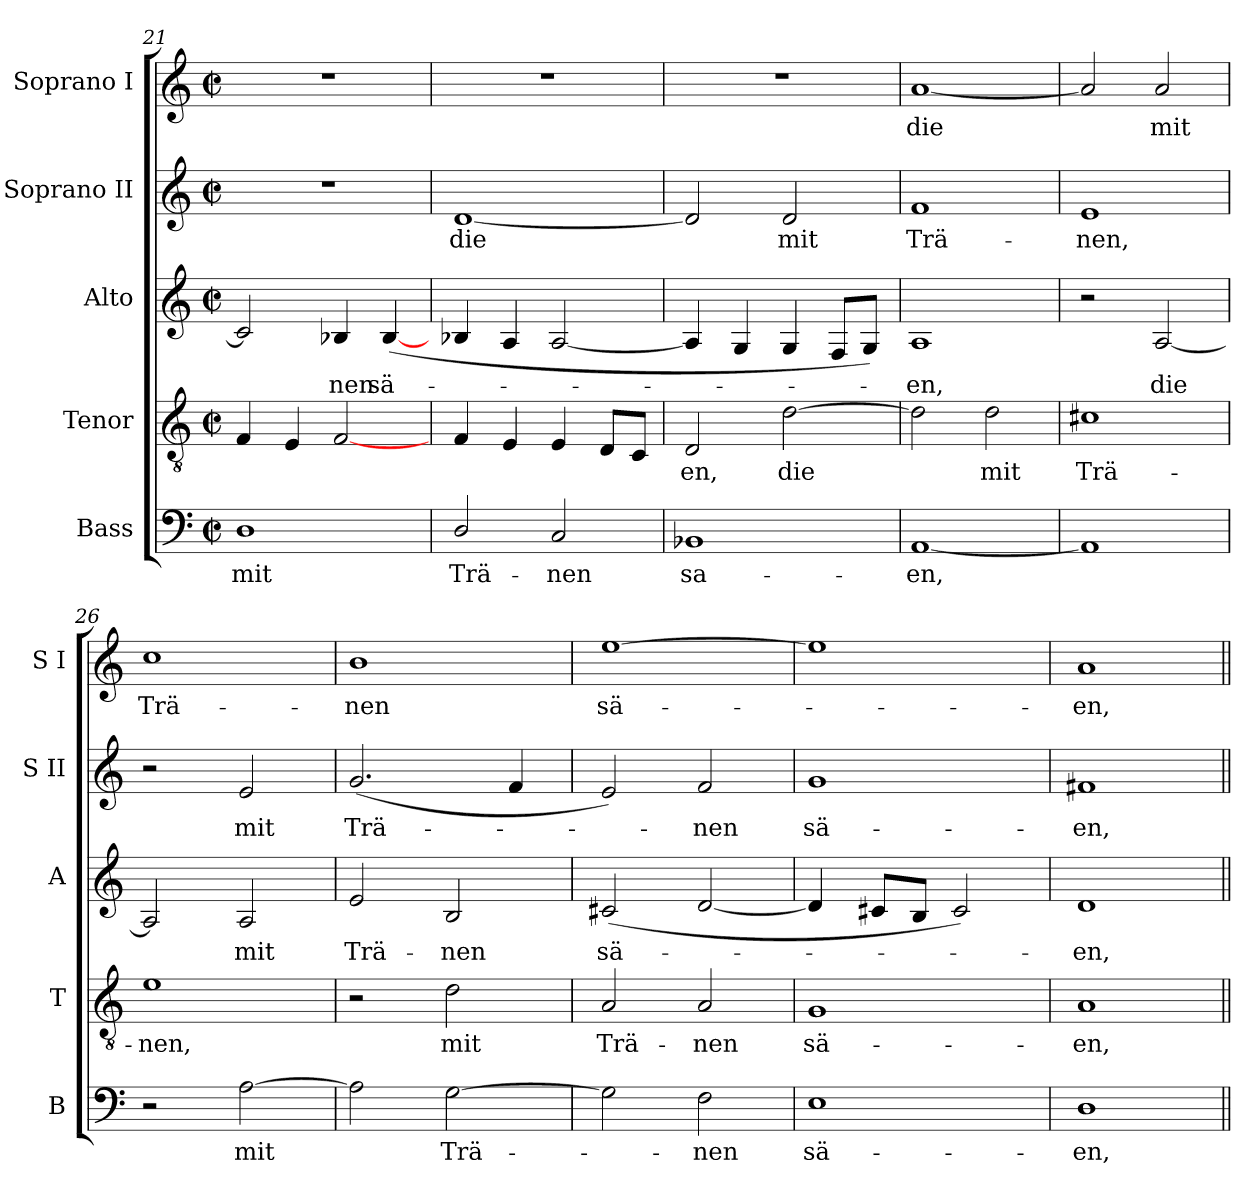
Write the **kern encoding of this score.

**kern	**text	**kern	**text	**kern	**text	**kern	**text	**kern	**text
*part5	*part5	*part4	*part4	*part3	*part3	*part2	*part2	*part1	*part1
*staff5	*staff5	*staff4	*staff4	*staff3	*staff3	*staff2	*staff2	*staff1	*staff1
*I"Bass	*	*I"Tenor	*	*I"Alto	*	*I"Soprano II	*	*I"Soprano I	*
*I'B	*	*I'T	*	*I'A	*	*I'S II	*	*I'S I	*
!!LO:LB:g=z
*clefF4	*	*clefGv2	*	*clefG2	*	*clefG2	*	*clefG2	*
*k[]	*	*k[]	*	*k[]	*	*k[]	*	*k[]	*
*C:	*	*C:	*	*C:	*	*C:	*	*C:	*
*M2/2	*	*M2/2	*	*M2/2	*	*M2/2	*	*M2/2	*
*met(c|)	*	*met(c|)	*	*met(c|)	*	*met(c|)	*	*met(c|)	*
=21	=21	=21	=21	=21	=21	=21	=21	=21	=21
!	!LO:LY:b	!	!	!	!	!	!	!	!
1D	mit	4F	.	2c]	.	1r	.	1r	.
.	.	4E	.	.	.	.	.	.	.
!	!	!	!	!	!LO:LY:b	!	!	!	!
.	.	[2F	.	4B-X	nen	.	.	.	.
!	!	!	!	!	!LO:LY:b	!	!	!	!
.	.	.	.	(<[4B-	sä-	.	.	.	.
=22	=22	=22	=22	=22	=22	=22	=22	=22	=22
!	!LO:LY:b	!	!	!	!	!	!LO:LY:b	!	!
2D/	Trä-	4F	.	4B-X	.	[1d	die	1r	.
.	.	4E	.	4A	.	.	.	.	.
!	!LO:LY:b	!	!	!	!	!	!	!	!
2C	-nen	4E	.	[2A	.	.	.	.	.
.	.	8DL	.	.	.	.	.	.	.
.	.	8CJ	.	.	.	.	.	.	.
=23	=23	=23	=23	=23	=23	=23	=23	=23	=23
!	!LO:LY:b	!	!LO:LY:b	!	!	!	!	!	!
1BB-X	sa-	2D	en,	4A]	.	2d]	.	1r	.
.	.	.	.	4G	.	.	.	.	.
!	!	!	!LO:LY:b	!	!	!	!LO:LY:b	!	!
.	.	[2d	die	4G	.	2d	mit	.	.
.	.	.	.	8FL	.	.	.	.	.
.	.	.	.	8GJ)	.	.	.	.	.
=24	=24	=24	=24	=24	=24	=24	=24	=24	=24
!	!LO:LY:b	!	!	!	!LO:LY:b	!	!LO:LY:b	!	!LO:LY:b
[1AA	-en,	2d]	.	1A	en,	1f	Trä-	[1a	die
!	!	!	!LO:LY:b	!	!	!	!	!	!
.	.	2d	mit	.	.	.	.	.	.
=25	=25	=25	=25	=25	=25	=25	=25	=25	=25
!	!	!	!LO:LY:b	!	!	!	!LO:LY:b	!	!
1AA]	.	1c#X	Trä-	2r	.	1e	-nen,	2a]	.
!	!	!	!	!	!LO:LY:b	!	!	!	!LO:LY:b
.	.	.	.	[2A	die	.	.	2a	mit
=26	=26	=26	=26	=26	=26	=26	=26	=26	=26
!	!	!	!LO:LY:b	!	!	!	!	!	!LO:LY:b
2r	.	1e	-nen,	2A]	.	2r	.	1cc	Trä-
!	!LO:LY:b	!	!	!	!LO:LY:b	!	!LO:LY:b	!	!
[2A	mit	.	.	2A	mit	2e	mit	.	.
=27	=27	=27	=27	=27	=27	=27	=27	=27	=27
!	!	!	!	!	!LO:LY:b	!	!LO:LY:b	!	!LO:LY:b
2A]	.	2r	.	2e	Trä-	(<2.g	Trä-	1b	-nen
!	!LO:LY:b	!	!LO:LY:b	!	!LO:LY:b	!	!	!	!
[2G	Trä-	2d	mit	2B	-nen	.	.	.	.
.	.	.	.	.	.	4f	.	.	.
=28	=28	=28	=28	=28	=28	=28	=28	=28	=28
!	!	!	!LO:LY:b	!	!LO:LY:b	!	!	!	!LO:LY:b
2G]	.	2A	Trä-	(<2c#X	sä-	2e)	.	[1ee	sä-
!	!LO:LY:b	!	!LO:LY:b	!	!	!	!LO:LY:b	!	!
2F	nen	2A	-nen	[2d	.	2f	nen	.	.
=29	=29	=29	=29	=29	=29	=29	=29	=29	=29
!	!LO:LY:b	!	!LO:LY:b	!	!	!	!LO:LY:b	!	!
1E	sä-	1G	sä-	4d]	.	1g	sä-	1ee]	.
.	.	.	.	8c#XL	.	.	.	.	.
.	.	.	.	8BJ	.	.	.	.	.
.	.	.	.	2c#)	.	.	.	.	.
=30	=30	=30	=30	=30	=30	=30	=30	=30	=30
!	!LO:LY:b	!	!LO:LY:b	!	!LO:LY:b	!	!LO:LY:b	!	!LO:LY:b
1D	-en,	1A	-en,	1d	en,	1f#X	-en,	1a	en,
=||	=||	=||	=||	=||	=||	=||	=||	=||	=||
*-	*-	*-	*-	*-	*-	*-	*-	*-	*-
